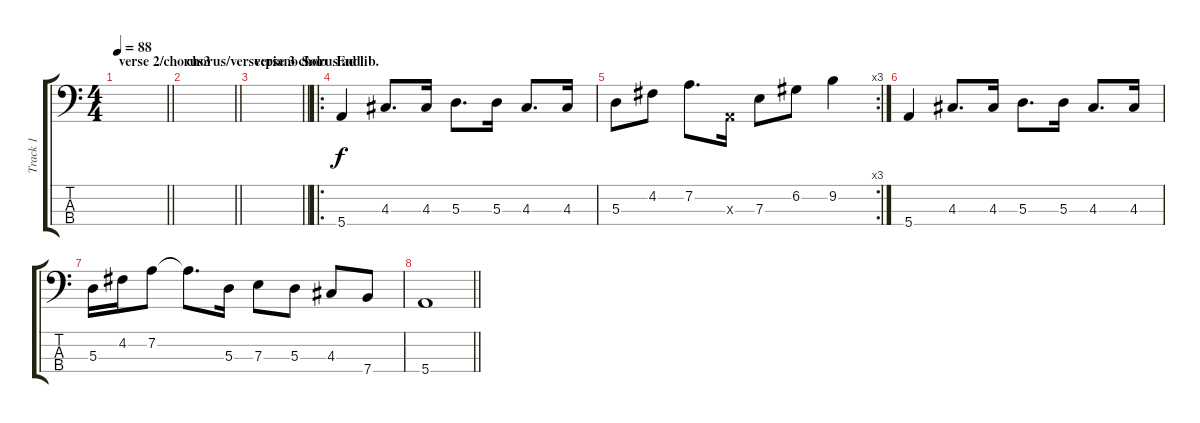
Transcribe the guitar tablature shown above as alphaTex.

\track ("Track 1" "Track 1") {instrument acousticbass}
\staff {score tabs}
\tuning (G2 D2 A1 E1) {hide}
\ts (4 4)
\section ("" "verse 2/chorus3")
\tempo 88
\clef f4
\barLineRight lightlight
\ks c
|
\section ("" "chorus/verse:piano Solo")
\barLineRight lightlight
|
\section ("" "verse 3 chorus ad lib.")
\barLineRight lightlight
|
\ro
\section ("" "End")
5.4.4 4.3.8{d} 4.3.16 5.3.8{d} 5.3.16 4.3.8{d} 4.3.16 |
\rc 3
5.3.8 4.2.8 7.2.8{d} 0.3{x}.16 7.3.8 6.2.8 9.2.4 |
5.4.4 4.3.8{d} 4.3.16 5.3.8{d} 5.3.16 4.3.8{d} 4.3.16 |
5.3.16 4.2.16 7.2.8 7.2{t}.8{d} 5.3.16 7.3.8 5.3.8 4.3.8 7.4.8 |
\barLineRight lightlight
5.4.1
